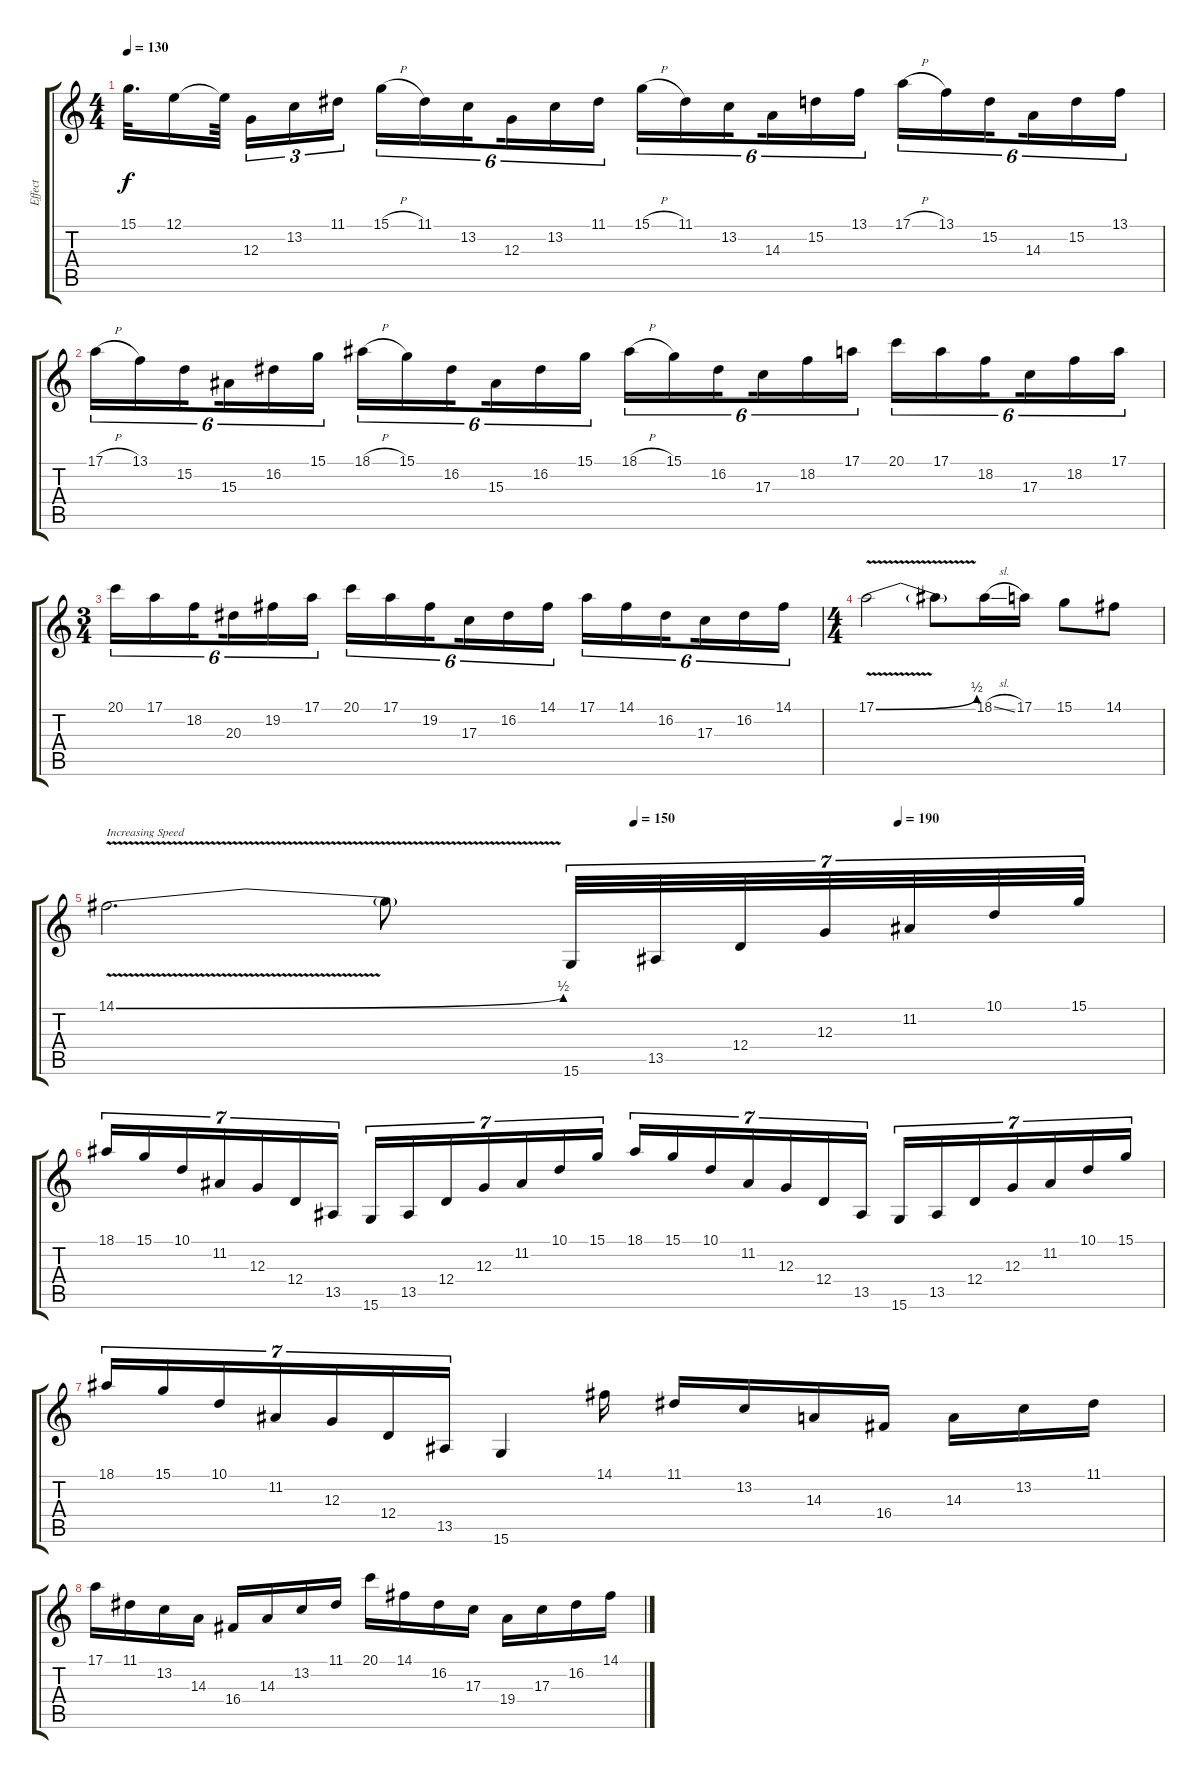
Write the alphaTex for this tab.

\track ("Effect" "Effect") {instrument tremolostrings}
\staff {score tabs}
\tuning (E4 B3 G3 D3 A2 E2) {hide}
\ts (4 4)
\tempo 130
\clef g2
\ks c
15.1.32{d dy f} 12.1.16 12.1{t}.64{beam splitsecondary} 12.3.16{tu (3 2)} 13.2.16{tu (3 2)} 11.1.16{tu (3 2)} 15.1{h}.16{tu (6 4)} 11.1.16{tu (6 4)} 13.2.16{tu (6 4) beam splitsecondary} 12.3.16{tu (6 4)} 13.2.16{tu (6 4)} 11.1.16{tu (6 4)} 15.1{h}.16{tu (6 4)} 11.1.16{tu (6 4)} 13.2.16{tu (6 4) beam splitsecondary} 14.3.16{tu (6 4)} 15.2.16{tu (6 4)} 13.1.16{tu (6 4)} 17.1{h}.16{tu (6 4)} 13.1.16{tu (6 4)} 15.2.16{tu (6 4) beam splitsecondary} 14.3.16{tu (6 4)} 15.2.16{tu (6 4)} 13.1.16{tu (6 4)} |
17.1{h}.16{tu (6 4)} 13.1.16{tu (6 4)} 15.2.16{tu (6 4) beam splitsecondary} 15.3.16{tu (6 4)} 16.2.16{tu (6 4)} 15.1.16{tu (6 4)} 18.1{h}.16{tu (6 4)} 15.1.16{tu (6 4)} 16.2.16{tu (6 4) beam splitsecondary} 15.3.16{tu (6 4)} 16.2.16{tu (6 4)} 15.1.16{tu (6 4)} 18.1{h}.16{tu (6 4)} 15.1.16{tu (6 4)} 16.2.16{tu (6 4) beam splitsecondary} 17.3.16{tu (6 4)} 18.2.16{tu (6 4)} 17.1.16{tu (6 4)} 20.1.16{tu (6 4)} 17.1.16{tu (6 4)} 18.2.16{tu (6 4) beam splitsecondary} 17.3.16{tu (6 4)} 18.2.16{tu (6 4)} 17.1.16{tu (6 4)} |
\ts (3 4)
20.1.16{tu (6 4)} 17.1.16{tu (6 4)} 18.2.16{tu (6 4) beam splitsecondary} 20.3.16{tu (6 4)} 19.2.16{tu (6 4)} 17.1.16{tu (6 4)} 20.1.16{tu (6 4)} 17.1.16{tu (6 4)} 19.2.16{tu (6 4) beam splitsecondary} 17.3.16{tu (6 4)} 16.2.16{tu (6 4)} 14.1.16{tu (6 4)} 17.1.16{tu (6 4)} 14.1.16{tu (6 4)} 16.2.16{tu (6 4) beam splitsecondary} 17.3.16{tu (6 4)} 16.2.16{tu (6 4)} 14.1.16{tu (6 4)} |
\ts (4 4)
17.1{be (bend 0 0 60 2) v}.2 17.1{t}.8 18.1{sl}.16 17.1.16 15.1.8 14.1.8 |
\tempo (150 0.5)
\tempo (190 0.75)
14.1{be (bend 0 0 60 2) v}.2{d txt "Increasing Speed"} 14.1{t}.8 15.6.32{tu (7 4) volume 16} 13.5.32{tu (7 4)} 12.4.32{tu (7 4)} 12.3.32{tu (7 4)} 11.2.32{tu (7 4)} 10.1.32{tu (7 4)} 15.1.32{tu (7 4)} |
18.1.16{tu (7 4)} 15.1.16{tu (7 4)} 10.1.16{tu (7 4)} 11.2.16{tu (7 4)} 12.3.16{tu (7 4)} 12.4.16{tu (7 4)} 13.5.16{tu (7 4)} 15.6.16{tu (7 4)} 13.5.16{tu (7 4)} 12.4.16{tu (7 4)} 12.3.16{tu (7 4)} 11.2.16{tu (7 4)} 10.1.16{tu (7 4)} 15.1.16{tu (7 4)} 18.1.16{tu (7 4)} 15.1.16{tu (7 4)} 10.1.16{tu (7 4)} 11.2.16{tu (7 4)} 12.3.16{tu (7 4)} 12.4.16{tu (7 4)} 13.5.16{tu (7 4)} 15.6.16{tu (7 4)} 13.5.16{tu (7 4)} 12.4.16{tu (7 4)} 12.3.16{tu (7 4)} 11.2.16{tu (7 4)} 10.1.16{tu (7 4)} 15.1.16{tu (7 4)} |
18.1.16{tu (7 4)} 15.1.16{tu (7 4)} 10.1.16{tu (7 4)} 11.2.16{tu (7 4)} 12.3.16{tu (7 4)} 12.4.16{tu (7 4)} 13.5.16{tu (7 4)} 15.6.4 14.1.16{volume 16} 11.1.16 13.2.16 14.3.16 16.4.16 14.3.16 13.2.16 11.1.16 |
17.1.16 11.1.16 13.2.16 14.3.16 16.4.16 14.3.16 13.2.16 11.1.16 20.1.16 14.1.16 16.2.16 17.3.16 19.4.16 17.3.16 16.2.16 14.1.16
